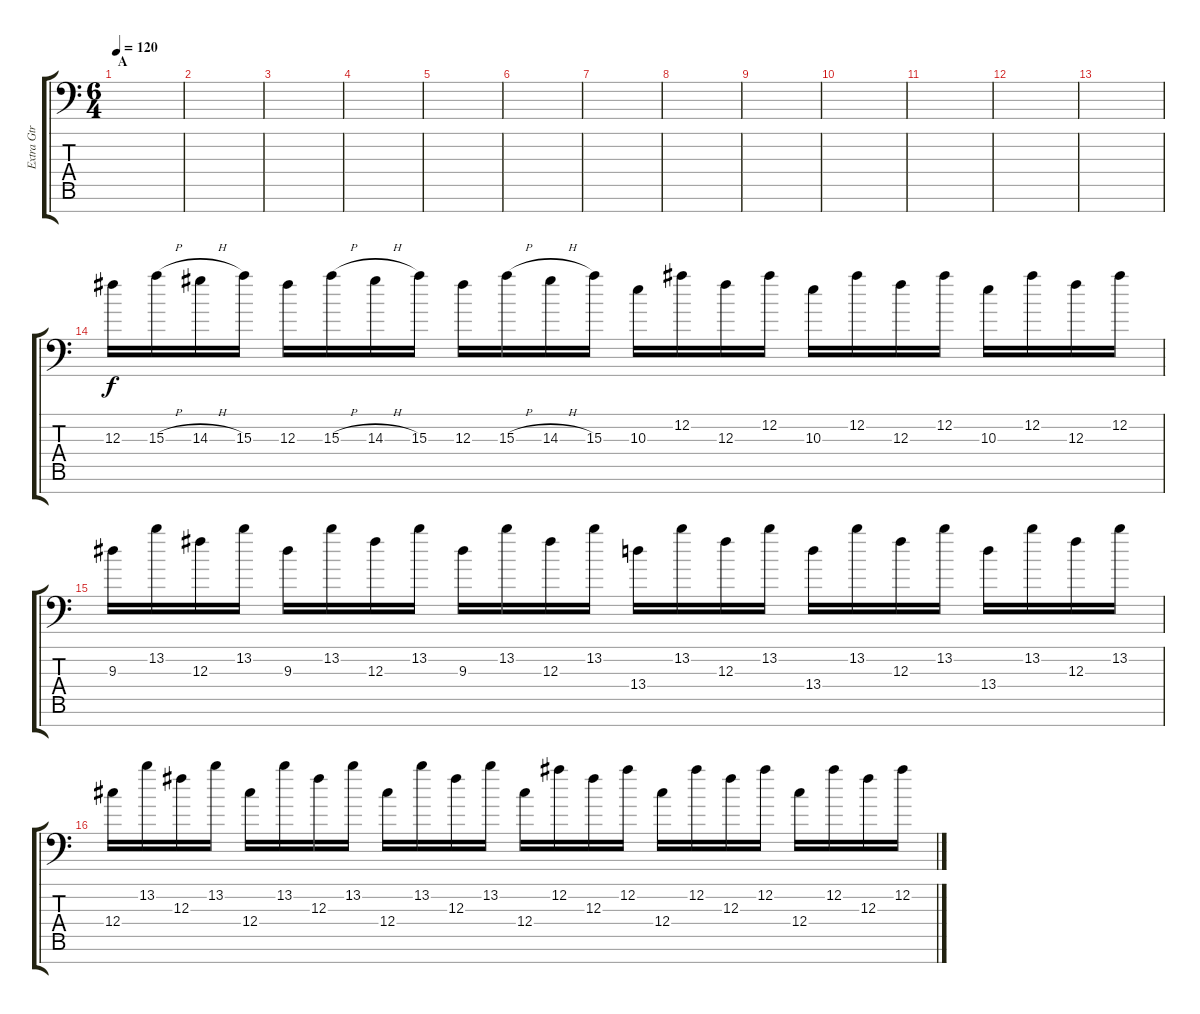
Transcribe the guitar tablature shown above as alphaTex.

\track ("Extra Gtr" "Extra Gtr") {instrument acousticguitarnylon}
\staff {score tabs}
\tuning (Eb4 Bb3 Gb3 Db3 Ab2 Eb2 Bb1) {hide}
\ts (6 4)
\section ("" "A")
\tempo 120
\clef f4
\ks c
|
|
|
|
|
|
|
|
|
|
|
|
|
12.3.16 15.3{h}.16 14.3{h}.16 15.3.16 12.3.16 15.3{h}.16 14.3{h}.16 15.3.16 12.3.16 15.3{h}.16 14.3{h}.16 15.3.16 10.3.16 12.2.16 12.3.16 12.2.16 10.3.16 12.2.16 12.3.16 12.2.16 10.3.16 12.2.16 12.3.16 12.2.16 |
9.3.16 13.2.16 12.3.16 13.2.16 9.3.16 13.2.16 12.3.16 13.2.16 9.3.16 13.2.16 12.3.16 13.2.16 13.4.16 13.2.16 12.3.16 13.2.16 13.4.16 13.2.16 12.3.16 13.2.16 13.4.16 13.2.16 12.3.16 13.2.16 |
12.4.16 13.2.16 12.3.16 13.2.16 12.4.16 13.2.16 12.3.16 13.2.16 12.4.16 13.2.16 12.3.16 13.2.16 12.4.16 12.2.16 12.3.16 12.2.16 12.4.16 12.2.16 12.3.16 12.2.16 12.4.16 12.2.16 12.3.16 12.2.16
